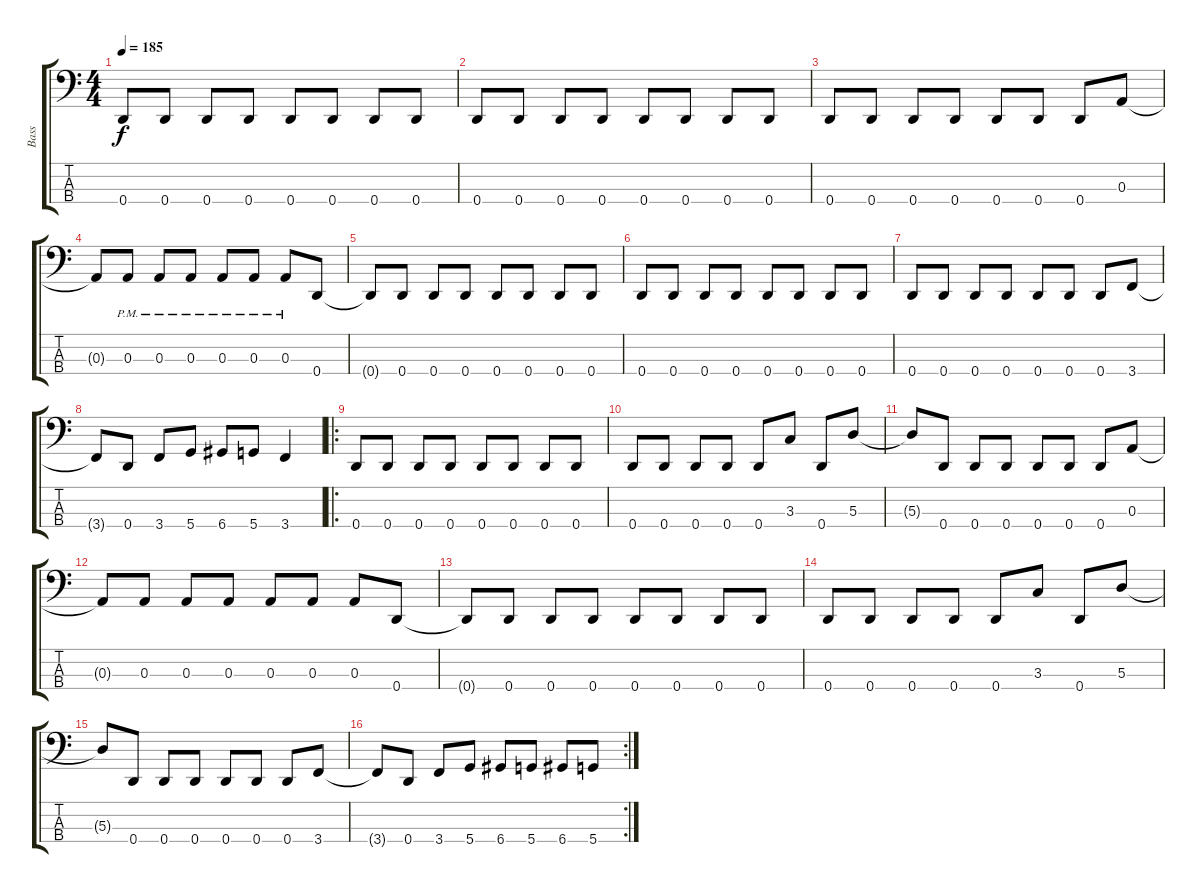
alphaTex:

\track ("Bass" "Bass") {instrument electricbassfinger}
\staff {score tabs}
\tuning (G2 D2 A1 D1) {hide}
\ts (4 4)
\tempo 185
\clef f4
\ks c
0.4.8{dy f} 0.4.8 0.4.8 0.4.8 0.4.8 0.4.8 0.4.8 0.4.8 |
0.4.8 0.4.8 0.4.8 0.4.8 0.4.8 0.4.8 0.4.8 0.4.8 |
0.4.8 0.4.8 0.4.8 0.4.8 0.4.8 0.4.8 0.4.8 0.3.8 |
0.3{t}.8 0.3{pm}.8 0.3{pm}.8 0.3{pm}.8 0.3{pm}.8 0.3{pm}.8 0.3{pm}.8 0.4.8 |
0.4{t}.8 0.4.8 0.4.8 0.4.8 0.4.8 0.4.8 0.4.8 0.4.8 |
0.4.8 0.4.8 0.4.8 0.4.8 0.4.8 0.4.8 0.4.8 0.4.8 |
0.4.8 0.4.8 0.4.8 0.4.8 0.4.8 0.4.8 0.4.8 3.4.8 |
3.4{t}.8 0.4.8 3.4.8 5.4.8 6.4.8 5.4.8 3.4.4 |
\ro
0.4.8 0.4.8 0.4.8 0.4.8 0.4.8 0.4.8 0.4.8 0.4.8 |
0.4.8 0.4.8 0.4.8 0.4.8 0.4.8 3.3.8 0.4.8 5.3.8 |
5.3{t}.8 0.4.8 0.4.8 0.4.8 0.4.8 0.4.8 0.4.8 0.3.8 |
0.3{t}.8 0.3.8 0.3.8 0.3.8 0.3.8 0.3.8 0.3.8 0.4.8 |
0.4{t}.8 0.4.8 0.4.8 0.4.8 0.4.8 0.4.8 0.4.8 0.4.8 |
0.4.8 0.4.8 0.4.8 0.4.8 0.4.8 3.3.8 0.4.8 5.3.8 |
5.3{t}.8 0.4.8 0.4.8 0.4.8 0.4.8 0.4.8 0.4.8 3.4.8 |
\rc 2
3.4{t}.8 0.4.8 3.4.8 5.4.8 6.4.8 5.4.8 6.4.8 5.4.8
